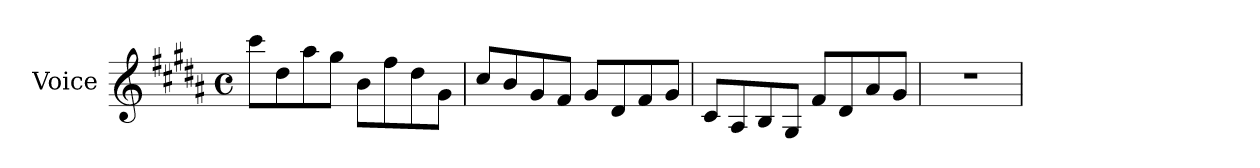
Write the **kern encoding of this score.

**kern
*part1
*staff1
*I"Voice
*I'Voice
*clefG2
*k[f#c#g#d#a#]
*M4/4
*met(c)
=1
8ccc#\L
8dd#\
8aa#\
8gg#\J
8b\L
8ff#\
8dd#\
8g#\J
=2
8cc#/L
8b/
8g#/
8f#/J
8g#/L
8d#/
8f#/
8g#/J
=3
8c#/L
8A#/
8B/
8G#/J
8f#/L
8d#/
8a#/
8g#/J
=4
1rdd
=
*-
